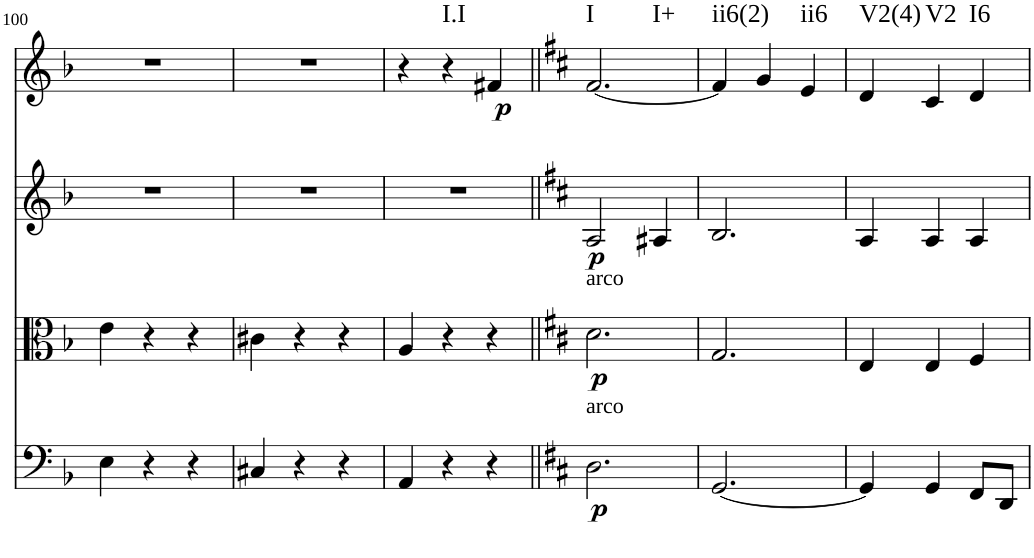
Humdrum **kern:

**kern	**dynam	**kern	**dynam	**kern	**dynam	**kern	**dynam	**harte
*part4	*part4	*part3	*part3	*part2	*part2	*part1	*part1	*part1
*staff4	*staff4	*staff3	*staff3	*staff2	*staff2	*staff1	*staff1	*
*I"Violoncello	*	*I"Viola	*	*I"Violin II	*	*I"Violin I	*	*
*I'Vc	*	*I'Vla	*	*I'Vln	*	*I'Vln	*	*
!!LO:PB:g=z
*clefF4	*	*clefC3	*	*clefG2	*	*clefG2	*	*
*k[b-]	*	*k[b-]	*	*k[b-]	*	*k[b-]	*	*
*M3/4	*	*M3/4	*	*M3/4	*	*M3/4	*	*
=100	=100	=100	=100	=100	=100	=100	=100	=100
4E\	.	4e\	.	2.r	.	2.r	.	.
4r	.	4r	.	.	.	.	.	.
4r	.	4r	.	.	.	.	.	.
=101	=101	=101	=101	=101	=101	=101	=101	=101
4C#X/	.	4c#X\	.	2.r	.	2.r	.	.
4r	.	4r	.	.	.	.	.	.
4r	.	4r	.	.	.	.	.	.
=102	=102	=102	=102	=102	=102	=102	=102	=102
4AA/	.	4A/	.	2.r	.	4r	.	.
!	!	!	!	!	!	!	!	!LO:H:kt=I.I
4r	.	4r	.	.	.	4r	.	N
!	!	!	!	!	!	!	!LO:DY:b	!
4r	.	4r	.	.	.	4f#X/	p	.
=103||	=103||	=103||	=103||	=103||	=103||	=103||	=103||	=103||
*k[f#c#]	*	*k[f#c#]	*	*k[f#c#]	*	*k[f#c#]	*	*
!	!	!LO:TX:a:t=arco	!	!	!	!	!	!
!LO:TX:a:t=arco	!	!	!	!	!	!	!	!
!	!LO:DY:b	!	!LO:DY:b	!	!LO:DY:b	!	!	!LO:H:n=1:kt=I
!	!	!	!	!	!	!	!	!LO:H:n=2:kt=I+
2.D\	p	2.d\	p	2A/	p	[2.f#/	.	N N
.	.	.	.	4A#X/	.	.	.	.
=104	=104	=104	=104	=104	=104	=104	=104	=104
!	!	!	!	!	!	!	!	!LO:H:kt=ii6(2)
[2.GG/	.	2.G/	.	2.B/	.	4f#/]	.	N
.	.	.	.	.	.	4g/	.	.
!	!	!	!	!	!	!	!	!LO:H:kt=ii6
.	.	.	.	.	.	4e/	.	N
=105	=105	=105	=105	=105	=105	=105	=105	=105
!	!	!	!	!	!	!	!	!LO:H:kt=V2(4)
4GG/]	.	4E/	.	4A/	.	4d/	.	N
!	!	!	!	!	!	!	!	!LO:H:kt=V2
4GG/	.	4E/	.	4A/	.	4c#/	.	N
!	!	!	!	!	!	!	!	!LO:H:kt=I6
8FF#/L	.	4F#/	.	4A/	.	4d/	.	N
8DD/J	.	.	.	.	.	.	.	.
=	=	=	=	=	=	=	=	=
*-	*-	*-	*-	*-	*-	*-	*-	*-
